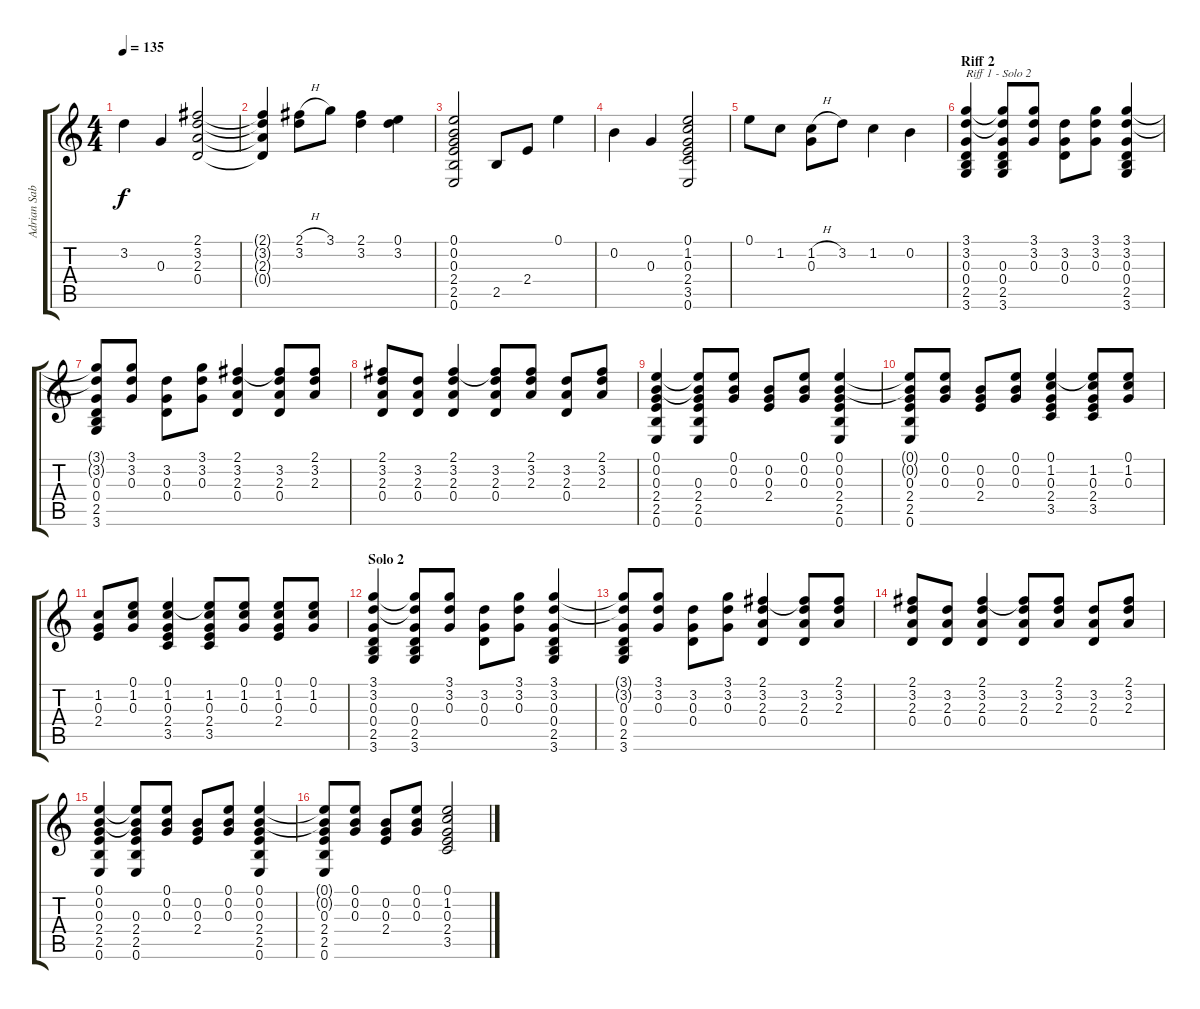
\track ("Adrian Sabbath  " "Adrian Sab") {instrument acousticguitarsteel}
\staff {score tabs}
\tuning (E4 B3 G3 D3 A2 E2) {hide}
\ts (4 4)
\tempo 135
\clef g2
\ks c
3.2.4{dy f} 0.3.4 (2.1 3.2 2.3 0.4).2 |
(2.1{t} 3.2{t} 2.3{t} 0.4{t}).4 (2.1{h} 3.2).8 3.1.8 (2.1 3.2).4 (0.1 3.2).4 |
(0.1 0.2 0.3 2.4 2.5 0.6).2 2.5.8 2.4.8 0.1.4 |
0.2.4 0.3.4 (0.1 1.2 0.3 2.4 3.5 0.6).2 |
0.1.8 1.2.8 (1.2{h} 0.3).8 3.2.8 1.2.4 0.2.4 |
\section ("" "Riff 2")
(3.1 3.2 0.3 0.4 2.5 3.6).4{txt "Riff 1 - Solo 2"} (3.1{t} 3.2{t} 0.3 0.4 2.5 3.6).8 (3.1 3.2 0.3).8 (3.2 0.3 0.4).8 (3.1 3.2 0.3).8 (3.1 3.2 0.3 0.4 2.5 3.6).4 |
(3.1{t} 3.2{t} 0.3 0.4 2.5 3.6).8 (3.1 3.2 0.3).8 (3.2 0.3 0.4).8 (3.1 3.2 0.3).8 (2.1 3.2 2.3 0.4).4 (2.1{t} 3.2 2.3 0.4).8 (2.1 3.2 2.3).8 |
(2.1 3.2 2.3 0.4).8 (3.2 2.3 0.4).8 (2.1 3.2 2.3 0.4).4 (2.1{t} 3.2 2.3 0.4).8 (2.1 3.2 2.3).8 (3.2 2.3 0.4).8 (2.1 3.2 2.3).8 |
(0.1 0.2 0.3 2.4 2.5 0.6).4 (0.1{t} 0.2{t} 0.3 2.4 2.5 0.6).8 (0.1 0.2 0.3).8 (0.2 0.3 2.4).8 (0.1 0.2 0.3).8 (0.1 0.2 0.3 2.4 2.5 0.6).4 |
(0.1{t} 0.2{t} 0.3 2.4 2.5 0.6).8 (0.1 0.2 0.3).8 (0.2 0.3 2.4).8 (0.1 0.2 0.3).8 (0.1 1.2 0.3 2.4 3.5).4 (0.1{t} 1.2 0.3 2.4 3.5).8 (0.1 1.2 0.3).8 |
(1.2 0.3 2.4).8 (0.1 1.2 0.3).8 (0.1 1.2 0.3 2.4 3.5).4 (0.1{t} 1.2 0.3 2.4 3.5).8 (0.1 1.2 0.3).8 (0.1 1.2 0.3 2.4).8 (0.1 1.2 0.3).8 |
\section ("" "Solo 2")
(3.1 3.2 0.3 0.4 2.5 3.6).4 (3.1{t} 3.2{t} 0.3 0.4 2.5 3.6).8 (3.1 3.2 0.3).8 (3.2 0.3 0.4).8 (3.1 3.2 0.3).8 (3.1 3.2 0.3 0.4 2.5 3.6).4 |
(3.1{t} 3.2{t} 0.3 0.4 2.5 3.6).8 (3.1 3.2 0.3).8 (3.2 0.3 0.4).8 (3.1 3.2 0.3).8 (2.1 3.2 2.3 0.4).4 (2.1{t} 3.2 2.3 0.4).8 (2.1 3.2 2.3).8 |
(2.1 3.2 2.3 0.4).8 (3.2 2.3 0.4).8 (2.1 3.2 2.3 0.4).4 (2.1{t} 3.2 2.3 0.4).8 (2.1 3.2 2.3).8 (3.2 2.3 0.4).8 (2.1 3.2 2.3).8 |
(0.1 0.2 0.3 2.4 2.5 0.6).4 (0.1{t} 0.2{t} 0.3 2.4 2.5 0.6).8 (0.1 0.2 0.3).8 (0.2 0.3 2.4).8 (0.1 0.2 0.3).8 (0.1 0.2 0.3 2.4 2.5 0.6).4 |
(0.1{t} 0.2{t} 0.3 2.4 2.5 0.6).8 (0.1 0.2 0.3).8 (0.2 0.3 2.4).8 (0.1 0.2 0.3).8 (0.1 1.2 0.3 2.4 3.5).2
